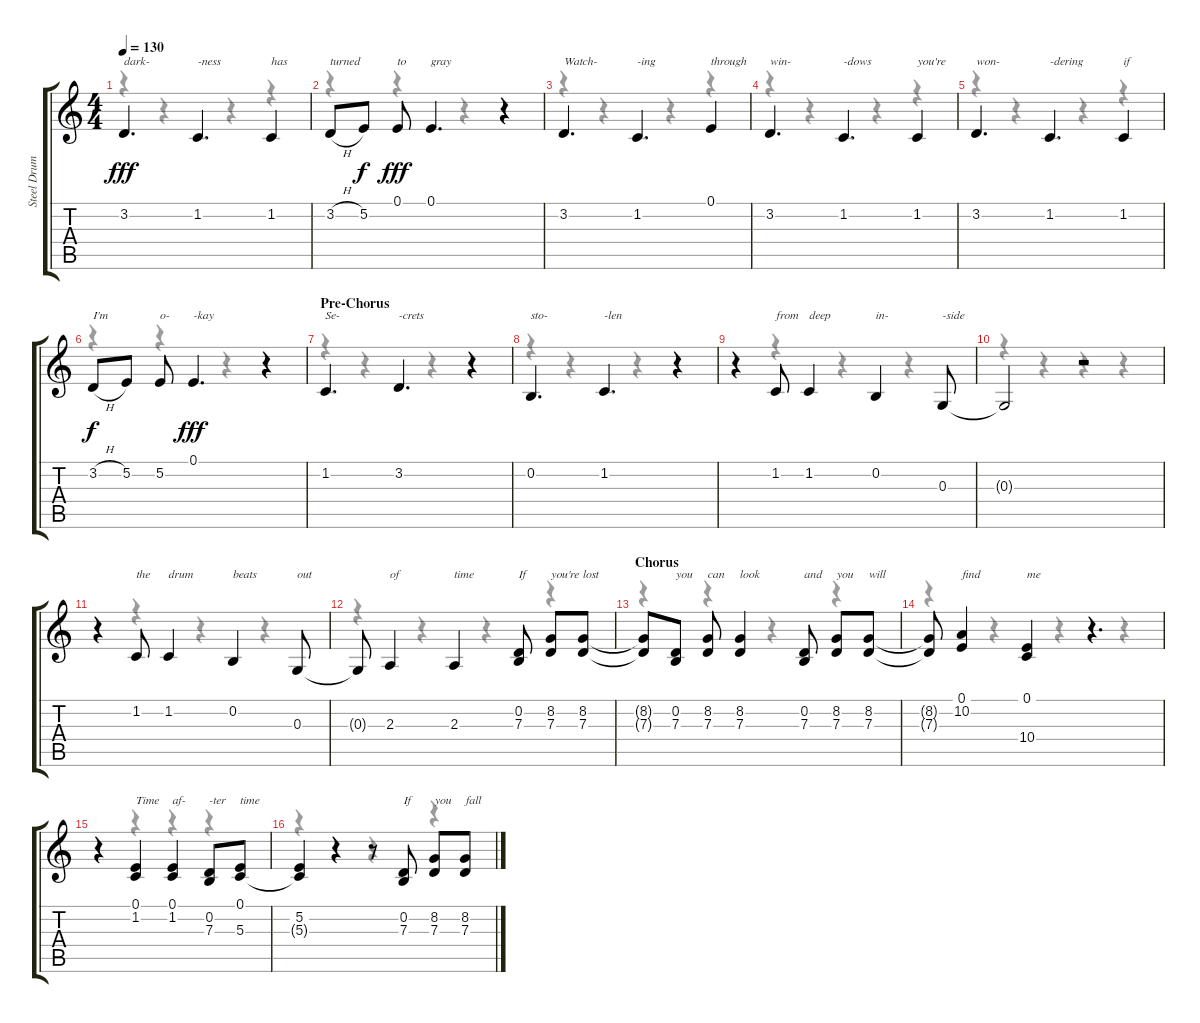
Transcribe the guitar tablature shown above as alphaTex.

\track ("Steel Drums" "Steel Drum") {instrument steeldrums}
\staff {score tabs}
\tuning (E4 B3 G3 D3 A2 E2) {hide}
\voice
\ts (4 4)
\tempo 130
\clef g2
\ks c
3.2.4{d txt "dark-" dy fff} 1.2.4{d txt "-ness"} 1.2.4{txt "has"} |
3.2{h}.8{txt "turned"} 5.2.8{dy f} 0.1.8{txt "to" dy fff} 0.1.4{d txt "gray"} r.4 |
3.2.4{d txt "Watch-"} 1.2.4{d txt "-ing"} 0.1.4{txt "through"} |
3.2.4{d txt "win-"} 1.2.4{d txt "-dows"} 1.2.4{txt "you're"} |
3.2.4{d txt "won-"} 1.2.4{d txt "-dering"} 1.2.4{txt "if"} |
3.2{h}.8{txt "I'm" dy f} 5.2.8 5.2.8{txt "o-"} 0.1.4{d txt "-kay" dy fff} r.4 |
\section ("" "Pre-Chorus")
1.2.4{d txt "Se-"} 3.2.4{d txt "-crets"} r.4 |
0.2.4{d txt "sto-"} 1.2.4{d txt "-len"} r.4 |
r.4 1.2.8{txt "from"} 1.2.4{txt "deep"} 0.2.4{txt "in-"} 0.3.8{txt "-side"} |
0.3{t}.2 r.2 |
r.4 1.2.8{txt "the"} 1.2.4{txt "drum"} 0.2.4{txt "beats"} 0.3.8{txt "out"} |
0.3{t}.8 2.3.4{txt "of"} 2.3.4{txt "time"} (0.2 7.3).8{txt "If"} (8.2 7.3).8{txt "you're"} (8.2 7.3).8{txt "lost"} |
\section ("" "Chorus")
(8.2{t} 7.3{t}).8 (0.2 7.3).8{txt "you"} (8.2 7.3).8{txt "can"} (8.2 7.3).4{txt "look"} (0.2 7.3).8{txt "and"} (8.2 7.3).8{txt "you"} (8.2 7.3).8{txt "will"} |
(8.2{t} 7.3{t}).8 (0.1 10.2).4{txt "find"} (0.1 10.4).4{txt "me"} r.4{d} |
r.4 (0.1 1.2).4{txt "Time"} (0.1 1.2).4{txt "af-"} (0.2 7.3).8{txt "-ter"} (0.1 5.3).8{txt "time"} |
(5.2 5.3{t}).4 r.4 r.8 (0.2 7.3).8{txt "If"} (8.2 7.3).8{txt "you"} (8.2 7.3).8{txt "fall"}
\voice
\clef g2
\ottava regular
\simile none
\ks c
r.4{dy f} r.4 r.4 r.4 |
r.4 r.4 r.4 r.4 |
r.4 r.4 r.4 r.4 |
r.4 r.4 r.4 r.4 |
r.4 r.4 r.4 r.4 |
r.4 r.4 r.4 r.4 |
r.4 r.4 r.4 r.4 |
r.4 r.4 r.4 r.4 |
r.4 r.4 r.4 r.4 |
r.4 r.4 r.4 r.4 |
r.4 r.4 r.4 r.4 |
r.4 r.4 r.4 r.4 |
r.4 r.4 r.4 r.4 |
r.4 r.4 r.4 r.4 |
r.4 r.4 r.4 r.4 |
r.4 r.4 r.4 r.4
